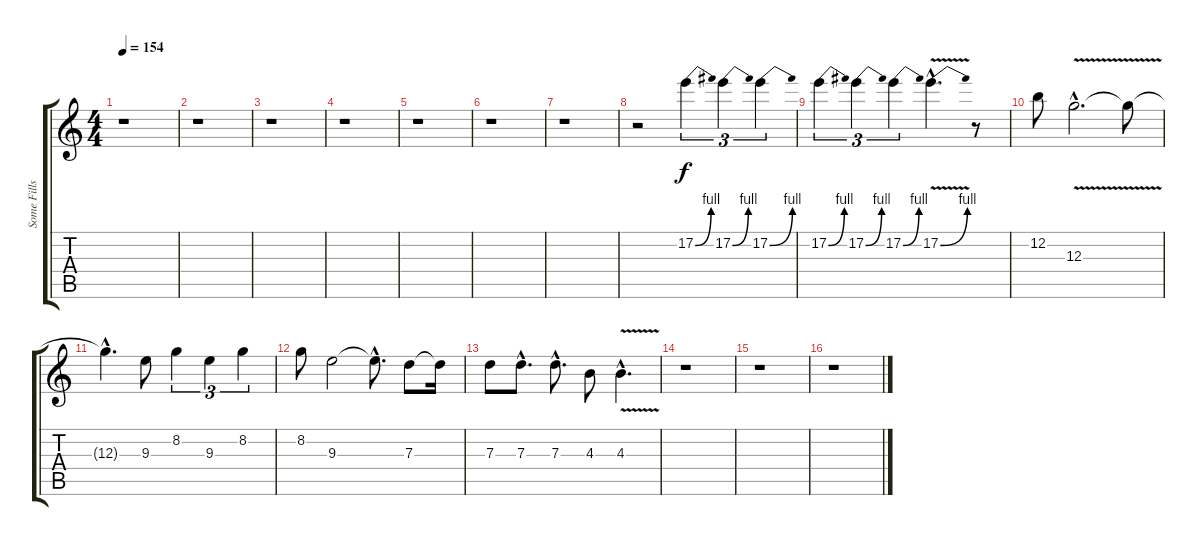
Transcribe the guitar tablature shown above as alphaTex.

\track ("Some Fills" "Some Fills") {instrument distortionguitar}
\staff {score tabs}
\tuning (E4 B3 G3 D3 A2 E2) {hide}
\ts (4 4)
\tempo 154
\clef g2
\ks c
r.1{dy f} |
r.1 |
r.1 |
r.1 |
r.1 |
r.1 |
r.1 |
r.2 17.2{be (bend 0 0 60 4)}.4{tu (3 2)} 17.2{be (bend 0 0 60 4)}.4{tu (3 2)} 17.2{be (bend 0 0 60 4)}.4{tu (3 2)} |
17.2{be (bend 0 0 60 4)}.4{tu (3 2)} 17.2{be (bend 0 0 60 4)}.4{tu (3 2)} 17.2{be (bend 0 0 60 4)}.4{tu (3 2)} 17.2{be (bend 0 0 60 4) v hac}.4{d} r.8 |
12.2.8 12.3{v hac}.2{d} 12.3{t}.8 |
12.3{hac t}.4{d} 9.3.8 8.2.4{tu (3 2)} 9.3.4{tu (3 2)} 8.2.4{tu (3 2)} |
8.2.8 9.3.2 9.3{hac t}.8{d} 7.3.8 7.3{t}.16 |
7.3.8 7.3{hac}.8{d} 7.3{hac}.8{d} 4.3.8 4.3{v hac}.4{d} |
r.1 |
r.1 |
r.1
